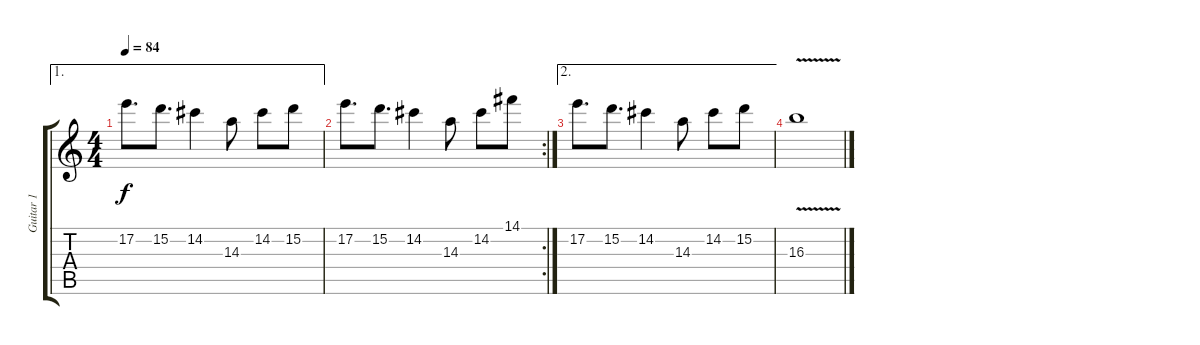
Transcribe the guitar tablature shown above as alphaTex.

\track ("Guitar 1" "Guitar 1") {instrument distortionguitar}
\staff {score tabs}
\tuning (E4 B3 G3 D3 A2 D2) {hide}
\ae 1
\ts (4 4)
\tempo 84
\clef g2
\ks c
17.2.8{d dy f} 15.2.8{d} 14.2.4 14.3.8 14.2.8 15.2.8 |
\rc 2
17.2.8{d} 15.2.8{d} 14.2.4 14.3.8 14.2.8 14.1.8 |
\ae 2
17.2.8{d} 15.2.8{d} 14.2.4 14.3.8 14.2.8 15.2.8 |
16.3{v}.1
